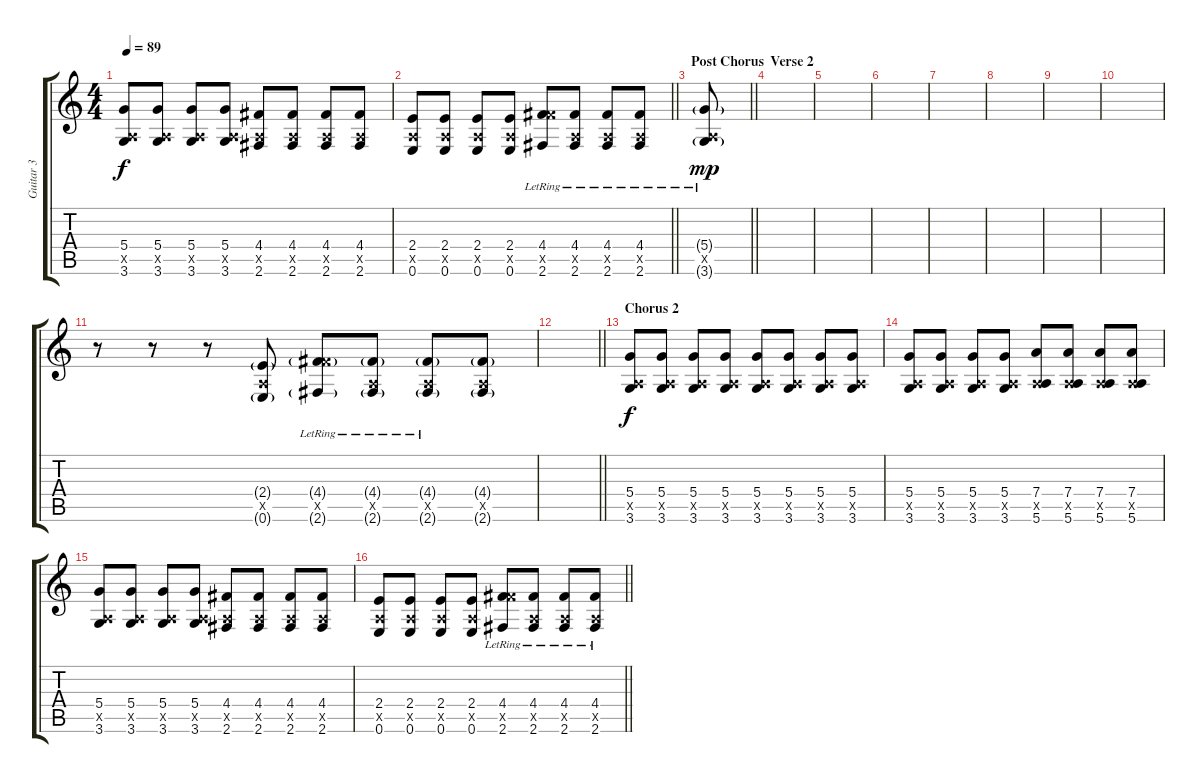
\track ("Guitar 3" "Guitar 3") {instrument acousticguitarsteel}
\staff {score tabs}
\tuning (E4 B3 G3 D3 A2 E2) {hide}
\ts (4 4)
\tempo 89
\clef g2
\ks c
(5.4 0.5{x} 3.6).8{dy f} (5.4 0.5{x} 3.6).8 (5.4 0.5{x} 3.6).8 (5.4 0.5{x} 3.6).8 (4.4 0.5{x} 2.6).8 (4.4 0.5{x} 2.6).8 (4.4 0.5{x} 2.6).8 (4.4 0.5{x} 2.6).8 |
\barLineRight lightlight
(2.4 0.5{x} 0.6).8 (2.4 0.5{x} 0.6).8 (2.4 0.5{x} 0.6).8 (2.4 0.5{x} 0.6).8 (4.4{lr} 9.5{x} 2.6{lr}).8 (4.4{lr} 0.5{x} 2.6{lr}).8 (4.4{lr} 0.5{x} 2.6{lr}).8 (4.4{lr} 0.5{x} 2.6{lr}).8 |
\section ("" "Post Chorus")
\barLineRight lightlight
(5.4{g lr} 0.5{x} 3.6{g lr}).8{dy mp} |
\section ("" "Verse 2")
|
|
|
|
|
|
|
r.8 r.8 r.8 (2.4{g} 0.5{x} 0.6{g}).8 (4.4{g lr} 9.5{x} 2.6{g lr}).8 (4.4{g lr} 0.5{x} 2.6{g lr}).8 (4.4{g lr} 0.5{x} 2.6{g lr}).8 (4.4{g} 0.5{x} 2.6{g}).8 |
\barLineRight lightlight
|
\section ("" "Chorus 2")
(5.4 0.5{x} 3.6).8{dy f} (5.4 0.5{x} 3.6).8 (5.4 0.5{x} 3.6).8 (5.4 0.5{x} 3.6).8 (5.4 0.5{x} 3.6).8 (5.4 0.5{x} 3.6).8 (5.4 0.5{x} 3.6).8 (5.4 0.5{x} 3.6).8 |
(5.4 0.5{x} 3.6).8 (5.4 0.5{x} 3.6).8 (5.4 0.5{x} 3.6).8 (5.4 0.5{x} 3.6).8 (7.4 0.5{x} 5.6).8 (7.4 0.5{x} 5.6).8 (7.4 0.5{x} 5.6).8 (7.4 0.5{x} 5.6).8 |
(5.4 0.5{x} 3.6).8 (5.4 0.5{x} 3.6).8 (5.4 0.5{x} 3.6).8 (5.4 0.5{x} 3.6).8 (4.4 0.5{x} 2.6).8 (4.4 0.5{x} 2.6).8 (4.4 0.5{x} 2.6).8 (4.4 0.5{x} 2.6).8 |
\barLineRight lightlight
(2.4 0.5{x} 0.6).8 (2.4 0.5{x} 0.6).8 (2.4 0.5{x} 0.6).8 (2.4 0.5{x} 0.6).8 (4.4{lr} 9.5{x} 2.6{lr}).8 (4.4{lr} 0.5{x} 2.6{lr}).8 (4.4{lr} 0.5{x} 2.6{lr}).8 (4.4{lr} 0.5{x} 2.6{lr}).8
